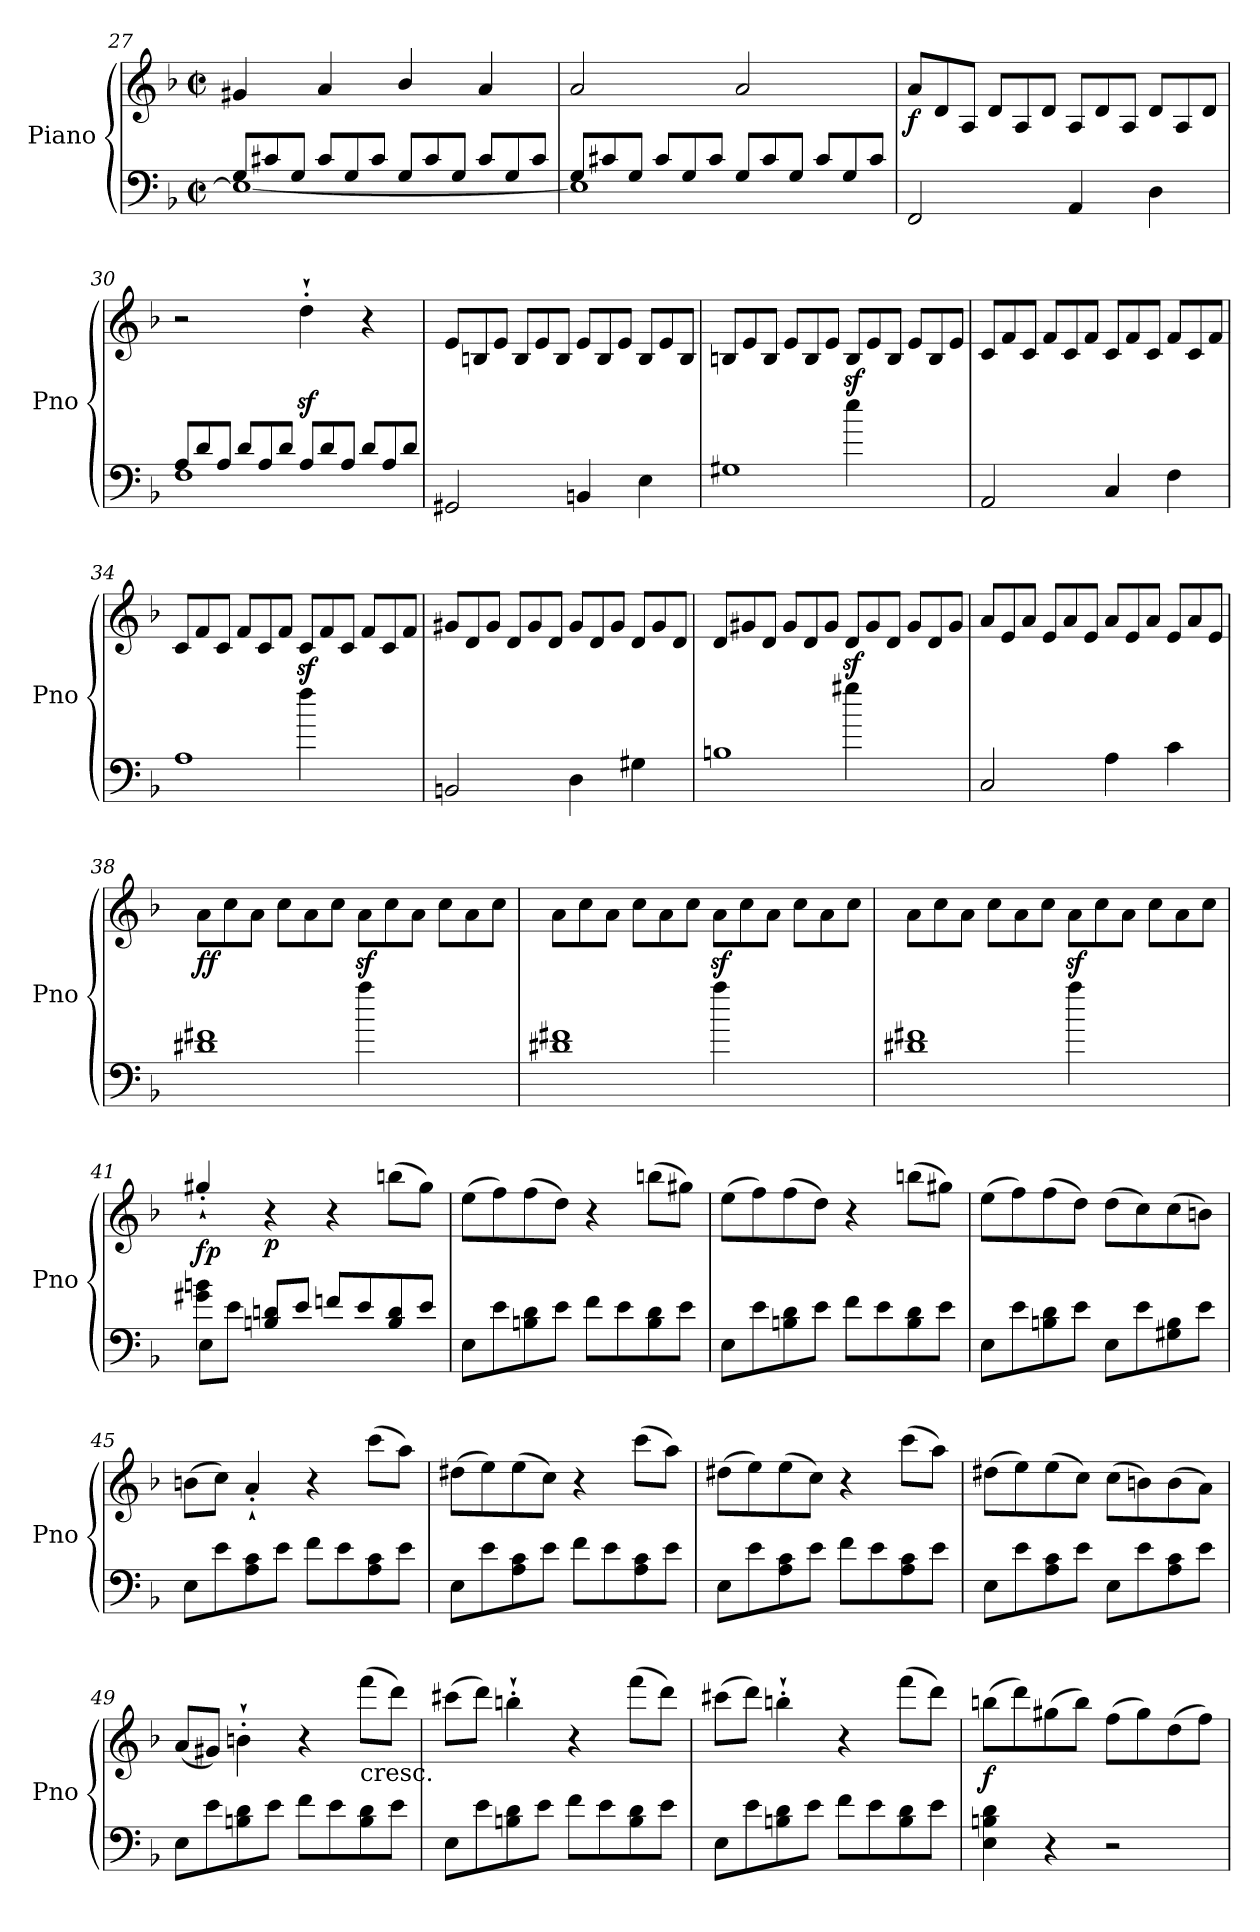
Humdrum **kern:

**kern	**kern	**dynam
*part1	*part1	*part1
*staff2	*staff1	*staff1/2
*I"Piano	*	*
*I'Pno	*	*
*clefF4	*clefG2	*
*k[b-]	*k[b-]	*
*F:	*F:	*
*M2/2	*M2/2	*
*met(c|)	*met(c|)	*
*Xtuplet	*	*
=27	=27	=27
*^	*	*
12G/L	1E_	4g#X/	.
12c#X/	.	.	.
12G/J	.	.	.
12c#/L	.	4a/	.
12G/	.	.	.
12c#/J	.	.	.
12G/L	.	4b-/	.
12c#/	.	.	.
12G/J	.	.	.
12c#/L	.	4a/	.
12G/	.	.	.
12c#/J	.	.	.
=28	=28	=28	=28
12G/L	1E]	2a/	.
12c#X/	.	.	.
12G/J	.	.	.
12c#/L	.	.	.
12G/	.	.	.
12c#/J	.	.	.
12G/L	.	2a/	.
12c#/	.	.	.
12G/J	.	.	.
12c#/L	.	.	.
12G/	.	.	.
12c#/J	.	.	.
*v	*v	*	*
!!LO:LB:g=z
=29	=29	=29
*	*Xtuplet	*
!	!	!LO:DY:b
2FF/	12a/L	f
.	12d/	.
.	12A/J	.
.	12d/L	.
.	12A/	.
.	12d/J	.
4AA/	12A/L	.
.	12d/	.
.	12A/J	.
4D\	12d/L	.
.	12A/	.
.	12d/J	.
=30	=30	=30
*^	*	*
12A/L	1F	2r	.
12d/	.	.	.
12A/J	.	.	.
12d/L	.	.	.
12A/	.	.	.
12d/J	.	.	.
12A/L	.	4ddz>'`\	.
12d/	.	.	.
12A/J	.	.	.
12d/L	.	4r	.
12A/	.	.	.
12d/J	.	.	.
*v	*v	*	*
=31	=31	=31
2GG#X/	12e/L	.
.	12Bn/	.
.	12e/J	.
.	12B/L	.
.	12e/	.
.	12B/J	.
4BBn/	12e/L	.
.	12B/	.
.	12e/J	.
4E\	12B/L	.
.	12e/	.
.	12B/J	.
!!LO:LB:g=z
=32	=32	=32
*^	*	*
1G#X	2ryy	12Bn/L	.
.	.	12e/	.
.	.	12B/J	.
.	.	12e/L	.
.	.	12B/	.
.	.	12e/J	.
.	4ee\	12Bz>/L	.
.	.	12e/	.
.	.	12B/J	.
.	4ryy	12e/L	.
.	.	12B/	.
.	.	12e/J	.
*v	*v	*	*
=33	=33	=33
2AA/	12c/L	.
.	12f/	.
.	12c/J	.
.	12f/L	.
.	12c/	.
.	12f/J	.
4C/	12c/L	.
.	12f/	.
.	12c/J	.
4F\	12f/L	.
.	12c/	.
.	12f/J	.
=34	=34	=34
*^	*	*
1A	2ryy	12c/L	.
.	.	12f/	.
.	.	12c/J	.
.	.	12f/L	.
.	.	12c/	.
.	.	12f/J	.
.	4ff\	12cz>/L	.
.	.	12f/	.
.	.	12c/J	.
.	4ryy	12f/L	.
.	.	12c/	.
.	.	12f/J	.
*v	*v	*	*
!!LO:LB:g=z
=35	=35	=35
2BBn/	12g#X/L	.
.	12d/	.
.	12g#/J	.
.	12d/L	.
.	12g#/	.
.	12d/J	.
4D\	12g#/L	.
.	12d/	.
.	12g#/J	.
4G#X\	12d/L	.
.	12g#/	.
.	12d/J	.
=36	=36	=36
*^	*	*
1Bn	2ryy	12d/L	.
.	.	12g#X/	.
.	.	12d/J	.
.	.	12g#/L	.
.	.	12d/	.
.	.	12g#/J	.
.	4gg#X\	12dz>/L	.
.	.	12g#/	.
.	.	12d/J	.
.	4ryy	12g#/L	.
.	.	12d/	.
.	.	12g#/J	.
*v	*v	*	*
=37	=37	=37
2C/	12a/L	.
.	12e/	.
.	12a/J	.
.	12e/L	.
.	12a/	.
.	12e/J	.
4A\	12a/L	.
.	12e/	.
.	12a/J	.
4c\	12e/L	.
.	12a/	.
.	12e/J	.
!!LO:PB:g=z
=38	=38	=38
*^	*	*
!	!	!	!LO:DY:b
1d#X 1f#X	2ryy	12a\L	ff
.	.	12cc\	.
.	.	12a\J	.
.	.	12cc\L	.
.	.	12a\	.
.	.	12cc\J	.
.	4aa\	12az>\L	.
.	.	12cc\	.
.	.	12a\J	.
.	4ryy	12cc\L	.
.	.	12a\	.
.	.	12cc\J	.
=39	=39	=39	=39
1d#X 1f#X	2ryy	12a\L	.
.	.	12cc\	.
.	.	12a\J	.
.	.	12cc\L	.
.	.	12a\	.
.	.	12cc\J	.
.	4aa\	12az>\L	.
.	.	12cc\	.
.	.	12a\J	.
.	4ryy	12cc\L	.
.	.	12a\	.
.	.	12cc\J	.
=40	=40	=40	=40
1d#X 1f#X	2ryy	12a\L	.
.	.	12cc\	.
.	.	12a\J	.
.	.	12cc\L	.
.	.	12a\	.
.	.	12cc\J	.
.	4aa\	12az>\L	.
.	.	12cc\	.
.	.	12a\J	.
.	4ryy	12cc\L	.
.	.	12a\	.
.	.	12cc\J	.
!!LO:LB:g=z
=41	=41	=41	=41
!	!	!	!LO:DY:b
4g#X\ 4bn\	8E\L	4gg#X'`/	fp
.	8e\J	.	.
!	!	!	!LO:DY:b
8Bn/ 8dn/L	2.ryy	4r	p
8e/J	.	.	.
8fn/L	.	4r	.
8e/	.	.	.
8B/ 8d/	.	(>8bbn\L	.
8e/J	.	8gg#\J)	.
*v	*v	*	*
=42	=42	=42
8E\L	(>8ee\L	.
8e\	8ff\)	.
8Bn\ 8d\	(>8ff\	.
8e\J	8dd\J)	.
8f\L	4r	.
8e\	.	.
8B\ 8d\	(>8bbn\L	.
8e\J	8gg#X\J)	.
=43	=43	=43
8E\L	(>8ee\L	.
8e\	8ff\)	.
8Bn\ 8d\	(>8ff\	.
8e\J	8dd\J)	.
8f\L	4r	.
8e\	.	.
8B\ 8d\	(>8bbn\L	.
8e\J	8gg#X\J)	.
!!LO:LB:g=z
=44	=44	=44
8E\L	(>8ee\L	.
8e\	8ff\)	.
8Bn\ 8d\	(>8ff\	.
8e\J	8dd\J)	.
8E\L	(>8dd\L	.
8e\	8cc\)	.
8G#X\ 8B\	(>8cc\	.
8e\J	8bn\J)	.
=45	=45	=45
8E\L	(>8bn\L	.
8e\	8cc\J)	.
8A\ 8c\	4a'`/	.
8e\J	.	.
8f\L	4r	.
8e\	.	.
8A\ 8c\	(>8ccc\L	.
8e\J	8aa\J)	.
=46	=46	=46
8E\L	(>8dd#X\L	.
8e\	8ee\)	.
8A\ 8c\	(>8ee\	.
8e\J	8cc\J)	.
8f\L	4r	.
8e\	.	.
8A\ 8c\	(>8ccc\L	.
8e\J	8aa\J)	.
=47	=47	=47
8E\L	(>8dd#X\L	.
8e\	8ee\)	.
8A\ 8c\	(>8ee\	.
8e\J	8cc\J)	.
8f\L	4r	.
8e\	.	.
8A\ 8c\	(>8ccc\L	.
8e\J	8aa\J)	.
!!LO:LB:g=z
=48	=48	=48
8E\L	(>8dd#X\L	.
8e\	8ee\)	.
8A\ 8c\	(>8ee\	.
8e\J	8cc\J)	.
8E\L	(>8cc\L	.
8e\	8bn\)	.
8A\ 8c\	(>8b\	.
8e\J	8a\J)	.
=49	=49	=49
8E\L	(<8a/L	.
8e\	8g#X/J)	.
8Bn\ 8d\	4bn'`\	.
8e\J	.	.
8f\L	4r	.
8e\	.	.
!	!LO:TX:b:t=cresc.	!
8B\ 8d\	(>8fff\L	.
8e\J	8ddd\J)	.
=50	=50	=50
8E\L	(>8ccc#X\L	.
8e\	8ddd\J)	.
8Bn\ 8d\	4bbn'`\	.
8e\J	.	.
8f\L	4r	.
8e\	.	.
8B\ 8d\	(>8fff\L	.
8e\J	8ddd\J)	.
!!LO:LB:g=z
=51	=51	=51
8E\L	(>8ccc#X\L	.
8e\	8ddd\J)	.
8Bn\ 8d\	4bbn'`\	.
8e\J	.	.
8f\L	4r	.
8e\	.	.
8B\ 8d\	(>8fff\L	.
8e\J	8ddd\J)	.
=52	=52	=52
!	!	!LO:DY:b
4E\ 4Bn\ 4d\	(>8bbn\L	f
.	8ddd\)	.
4r	(>8gg#X\	.
.	8bb\J)	.
2r	(>8ff\L	.
.	8gg#\)	.
.	(>8dd\	.
.	8ff\J)	.
=	=	=
*-	*-	*-
